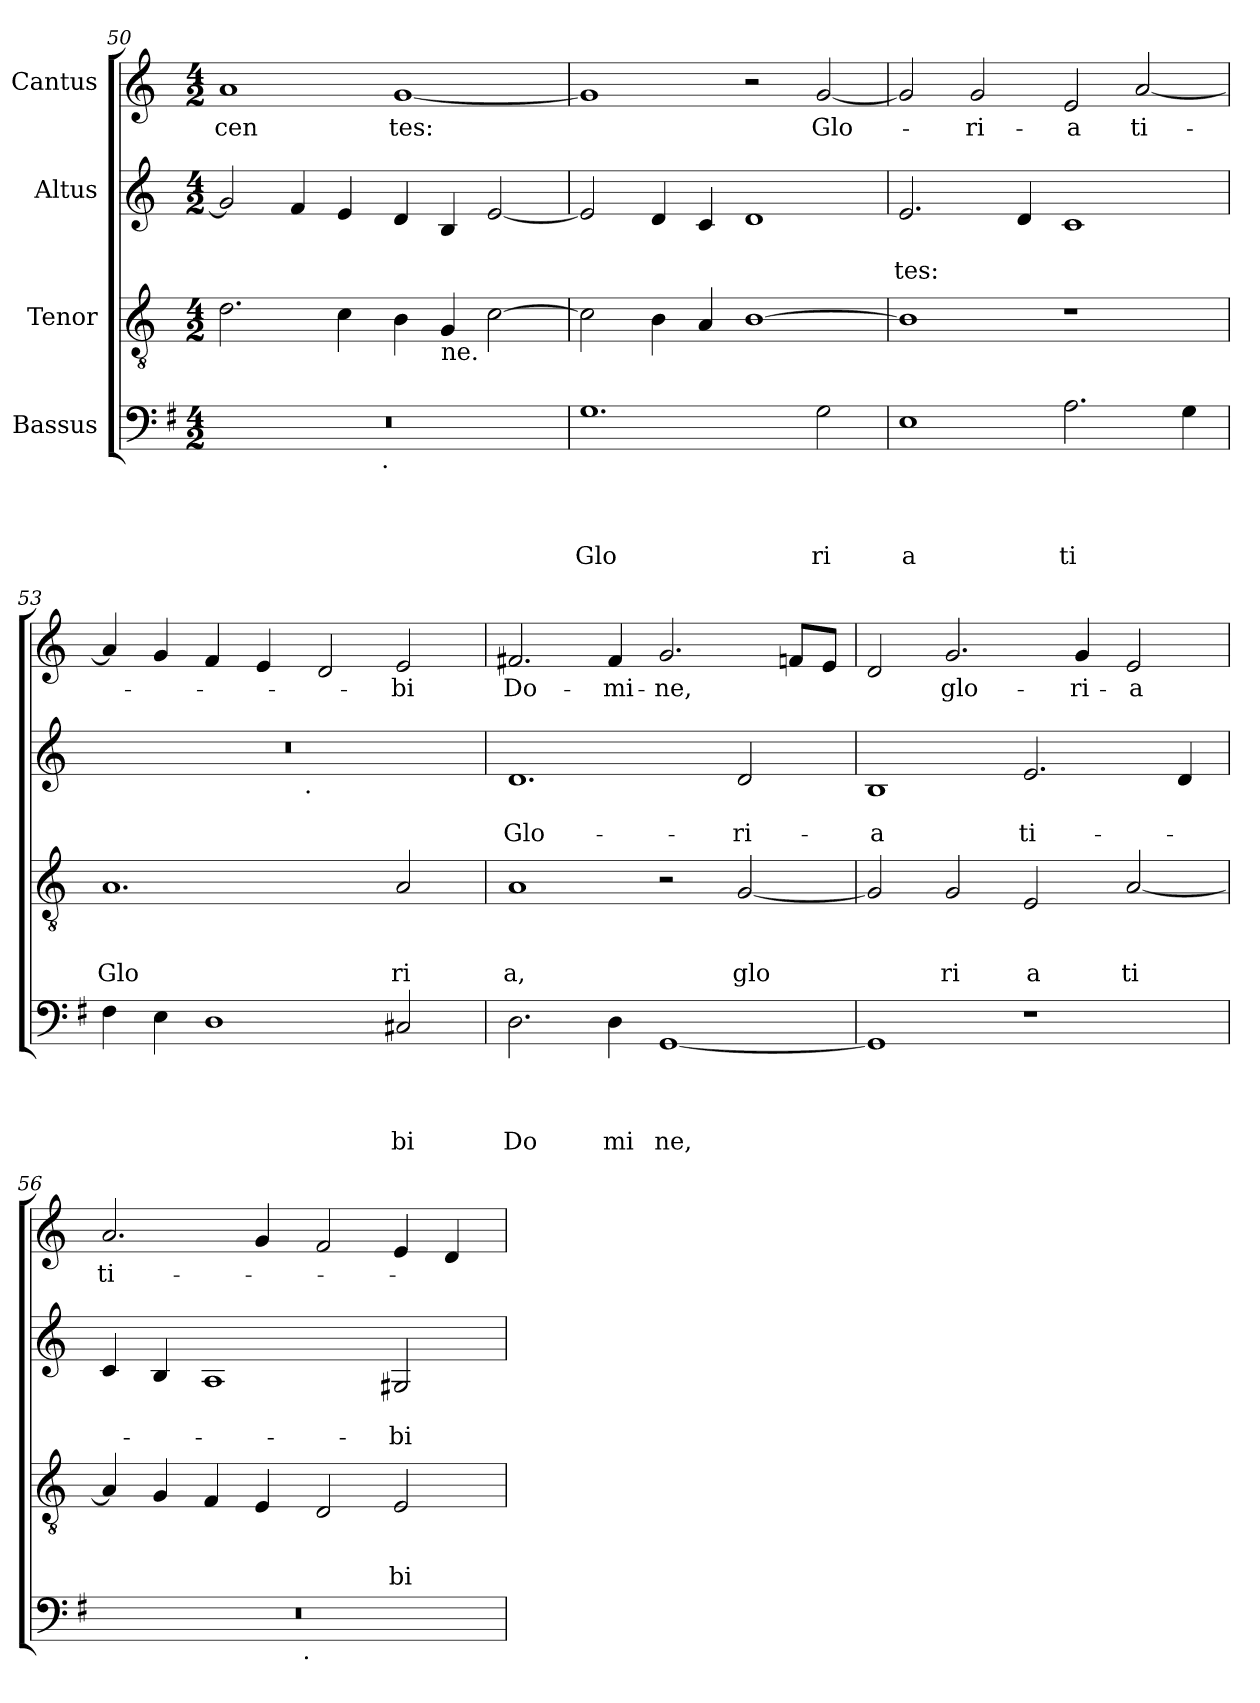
**kern	**text	**text	**text	**text	**kern	**text	**text	**text	**kern	**text	**text	**kern	**text
*part4	*part4	*part4	*part4	*part4	*part3	*part3	*part3	*part3	*part2	*part2	*part2	*part1	*part1
*staff4	*staff4	*staff4	*staff4	*staff4	*staff3	*staff3	*staff3	*staff3	*staff2	*staff2	*staff2	*staff1	*staff1
*I"Bassus	*	*	*	*	*I"Tenor	*	*	*	*I"Altus	*	*	*I"Cantus	*
*clefF4	*	*	*	*	*clefGv2	*	*	*	*clefG2	*	*	*clefG2	*
*ITrd-3c-5	*	*	*	*	*	*	*	*	*	*	*	*	*
*k[]	*	*	*	*	*k[]	*	*	*	*k[]	*	*	*k[]	*
*C:	*	*	*	*	*C:	*	*	*	*C:	*	*	*C:	*
*M4/2	*	*	*	*	*M4/2	*	*	*	*M4/2	*	*	*M4/2	*
=50	=50	=50	=50	=50	=50	=50	=50	=50	=50	=50	=50	=50	=50
!	!	!	!	!	!	!	!	!	!	!	!	!	!LO:LY:b
*^	*	*	*	*	*	*	*	*	*	*	*	*	*
0r	2ryy	.	.	.	.	2.d\	.	.	.	2g/]	.	.	1a	cen
.	4...ryy	.	.	.	.	.	.	.	.	4f/	.	.	.	.
.	.	.	.	.	.	4c\	.	.	.	4e/	.	.	.	.
!	!LO:TX:b:t=.	!	!	!	!	!	!	!	!	!	!	!	!	!
.	1ryy	.	.	.	.	.	.	.	.	.	.	.	.	.
!	!	!	!	!	!	!	!	!	!	!	!	!	!	!LO:LY:b
.	.	.	.	.	.	4B\	.	.	.	4d/	.	.	[>1g	tes:
!	!	!	!	!	!	!LO:TX:b:t=ne.	!	!	!	!	!	!	!	!
.	.	.	.	.	.	4G/	.	.	.	4B/	.	.	.	.
.	.	.	.	.	.	[>2c\	.	.	.	[>2e/	.	.	.	.
.	32ryy	.	.	.	.	.	.	.	.	.	.	.	.	.
!!LO:PB:g=z
=51	=51	=51	=51	=51	=51	=51	=51	=51	=51	=51	=51	=51	=51	=51
!	!	!	!	!	!LO:LY:b	!	!	!	!	!	!	!	!	!
*v	*v	*	*	*	*	*	*	*	*	*	*	*	*	*
1.c	.	.	.	Glo	2c\]	.	.	.	2e/]	.	.	1g]	.
.	.	.	.	.	4B\	.	.	.	4d/	.	.	.	.
.	.	.	.	.	4A/	.	.	.	4c/	.	.	.	.
.	.	.	.	.	[>1B	.	.	.	1d	.	.	2r	.
!	!	!	!	!LO:LY:b	!	!	!	!	!	!	!	!	!LO:LY:b
2c\	.	.	.	ri	.	.	.	.	.	.	.	[<2g/	Glo-
=52	=52	=52	=52	=52	=52	=52	=52	=52	=52	=52	=52	=52	=52
!	!	!	!	!LO:LY:b	!	!	!	!	!	!	!LO:LY:b	!	!
1A	.	.	.	a	1B]	.	.	.	2.e/	.	tes:	2g/]	.
!	!	!	!	!	!	!	!	!	!	!	!	!	!LO:LY:b
.	.	.	.	.	.	.	.	.	.	.	.	2g/	-ri-
.	.	.	.	.	.	.	.	.	4d/	.	.	.	.
!	!	!	!	!LO:LY:b	!	!	!	!	!	!	!	!	!LO:LY:b
2.d\	.	.	.	ti	1r	.	.	.	1c	.	.	2e/	-a
!	!	!	!	!	!	!	!	!	!	!	!	!	!LO:LY:b
.	.	.	.	.	.	.	.	.	.	.	.	[<2a/	ti-
4c\	.	.	.	.	.	.	.	.	.	.	.	.	.
=53	=53	=53	=53	=53	=53	=53	=53	=53	=53	=53	=53	=53	=53
!	!	!	!	!	!	!	!	!LO:LY:b	!	!	!	!	!
*	*	*	*	*	*	*	*	*	*^	*	*	*	*
4B\	.	.	.	.	1.A	.	.	Glo	0r	2ryy	.	.	4a/]	.
4A\	.	.	.	.	.	.	.	.	.	.	.	.	4g/	.
1G	.	.	.	.	.	.	.	.	.	4...ryy	.	.	4f/	.
.	.	.	.	.	.	.	.	.	.	.	.	.	4e/	.
!	!	!	!	!	!	!	!	!	!	!LO:TX:b:t=.	!	!	!	!
.	.	.	.	.	.	.	.	.	.	1ryy	.	.	.	.
.	.	.	.	.	.	.	.	.	.	.	.	.	2d/	.
!	!	!	!	!LO:LY:b	!	!	!	!LO:LY:b	!	!	!	!	!	!LO:LY:b
2F#X/	.	.	.	bi	2A/	.	.	ri	.	.	.	.	2e/	-bi
.	.	.	.	.	.	.	.	.	.	32ryy	.	.	.	.
=54	=54	=54	=54	=54	=54	=54	=54	=54	=54	=54	=54	=54	=54	=54
!	!	!	!	!LO:LY:b	!	!	!	!LO:LY:b	!	!	!	!LO:LY:b	!	!LO:LY:b
*	*	*	*	*	*	*	*	*	*v	*v	*	*	*	*
2.G\	.	.	.	Do	1A	.	.	a,	1.d	.	Glo-	2.f#X/	Do-
!	!	!	!	!LO:LY:b	!	!	!	!	!	!	!	!	!LO:LY:b
4G\	.	.	.	mi	.	.	.	.	.	.	.	4f#/	-mi-
!	!	!	!	!LO:LY:b	!	!	!	!	!	!	!	!	!LO:LY:b
[<1C	.	.	.	ne,	2r	.	.	.	.	.	.	2.g/	-ne,
!	!	!	!	!	!	!	!	!LO:LY:b	!	!	!LO:LY:b	!	!
.	.	.	.	.	[<2G/	.	.	glo	2d/	.	-ri-	.	.
.	.	.	.	.	.	.	.	.	.	.	.	8fn/L	.
.	.	.	.	.	.	.	.	.	.	.	.	8e/J	.
=55	=55	=55	=55	=55	=55	=55	=55	=55	=55	=55	=55	=55	=55
!	!	!	!	!	!	!	!	!	!	!	!LO:LY:b	!	!
1C]	.	.	.	.	2G/]	.	.	.	1B	.	-a	2d/	.
!	!	!	!	!	!	!	!	!LO:LY:b	!	!	!	!	!LO:LY:b
.	.	.	.	.	2G/	.	.	ri	.	.	.	2.g/	glo-
!	!	!	!	!	!	!	!	!LO:LY:b	!	!	!LO:LY:b	!	!
1r	.	.	.	.	2E/	.	.	a	2.e/	.	ti-	.	.
!	!	!	!	!	!	!	!	!	!	!	!	!	!LO:LY:b
.	.	.	.	.	.	.	.	.	.	.	.	4g/	-ri-
!	!	!	!	!	!	!	!	!LO:LY:b	!	!	!	!	!LO:LY:b
.	.	.	.	.	[<2A/	.	.	ti	.	.	.	2e/	-a
.	.	.	.	.	.	.	.	.	4d/	.	.	.	.
=56	=56	=56	=56	=56	=56	=56	=56	=56	=56	=56	=56	=56	=56
!	!	!	!	!	!	!	!	!	!	!	!	!	!LO:LY:b
*^	*	*	*	*	*	*	*	*	*	*	*	*	*
0r	2ryy	.	.	.	.	4A/]	.	.	.	4c/	.	.	2.a/	ti-
.	.	.	.	.	.	4G/	.	.	.	4B/	.	.	.	.
.	4...ryy	.	.	.	.	4F/	.	.	.	1A	.	.	.	.
.	.	.	.	.	.	4E/	.	.	.	.	.	.	4g/	.
!	!LO:TX:b:t=.	!	!	!	!	!	!	!	!	!	!	!	!	!
.	1ryy	.	.	.	.	.	.	.	.	.	.	.	.	.
.	.	.	.	.	.	2D/	.	.	.	.	.	.	2f/	.
!	!	!	!	!	!	!	!	!	!LO:LY:b	!	!	!LO:LY:b	!	!
.	.	.	.	.	.	2E/	.	.	bi	2G#X/	.	-bi	4e/	.
.	.	.	.	.	.	.	.	.	.	.	.	.	4d/	.
.	32ryy	.	.	.	.	.	.	.	.	.	.	.	.	.
*v	*v	*	*	*	*	*	*	*	*	*	*	*	*	*
=	=	=	=	=	=	=	=	=	=	=	=	=	=
*-	*-	*-	*-	*-	*-	*-	*-	*-	*-	*-	*-	*-	*-
